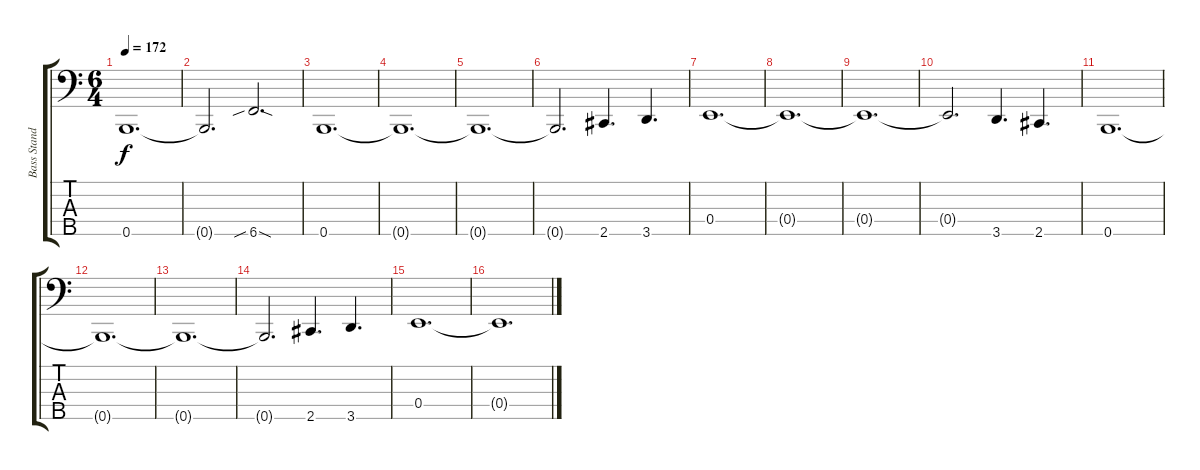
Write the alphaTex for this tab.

\track ("Bass Standard" "Bass Stand") {instrument electricbasspick}
\staff {score tabs}
\tuning (G2 D2 A1 E1 B0) {hide}
\ts (6 4)
\tempo 172
\clef f4
\ks c
0.5{t}.1{d dy f} |
0.5{t}.2{d} 6.5{sib sod}.2{d} |
0.5.1{d} |
0.5{t}.1{d} |
0.5{t}.1{d} |
0.5{t}.2{d} 2.5.4{d} 3.5.4{d} |
0.4.1{d} |
0.4{t}.1{d} |
0.4{t}.1{d} |
0.4{t}.2{d} 3.5.4{d} 2.5.4{d} |
0.5.1{d} |
0.5{t}.1{d} |
0.5{t}.1{d} |
0.5{t}.2{d} 2.5.4{d} 3.5.4{d} |
0.4.1{d} |
0.4{t}.1{d}
